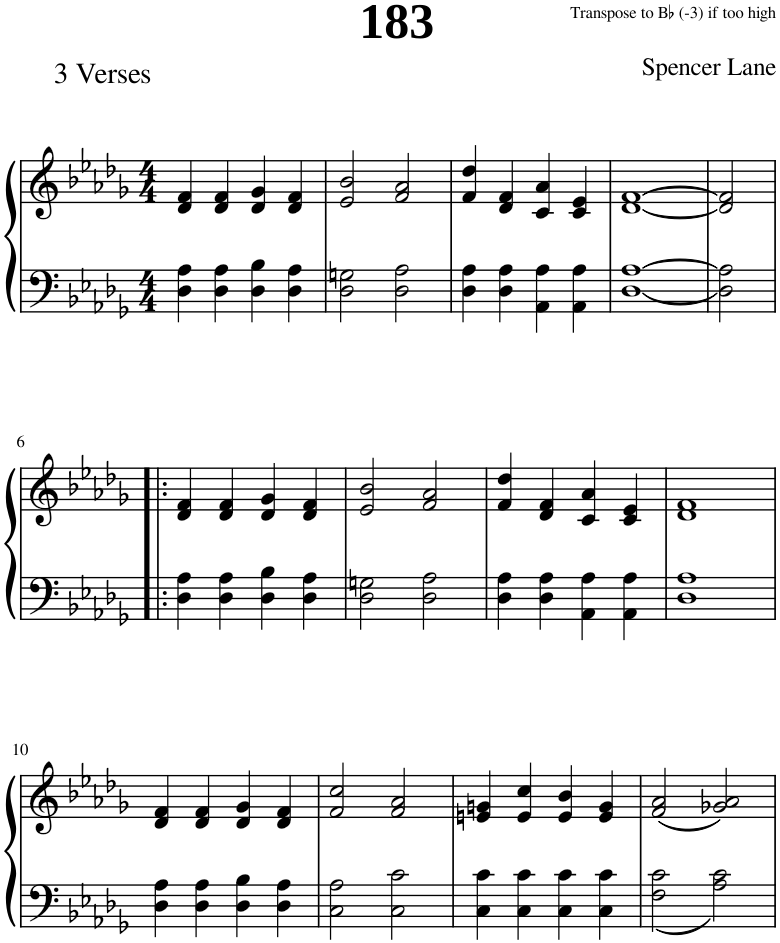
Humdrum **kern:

**kern	**kern
*part1	*part1
*staff2	*staff1
*I"Piano	*
*I'Pno.	*
*clefF4	*clefG2
*k[b-e-a-d-g-]	*k[b-e-a-d-g-]
*M4/4	*M4/4
=1	=1
4D-\ 4A-\	4d-/ 4f/
4D-\ 4A-\	4d-/ 4f/
4D-\ 4B-\	4d-/ 4g-/
4D-\ 4A-\	4d-/ 4f/
=2	=2
2D-\ 2Gn\	2e-/ 2b-/
2D-\ 2A-\	2f/ 2a-/
=3	=3
4D-\ 4A-\	4f/ 4dd-/
4D-\ 4A-\	4d-/ 4f/
4AA-\ 4A-\	4c/ 4a-/
4AA-\ 4A-\	4c/ 4e-/
=4	=4
[1D- [1A-	[1d- [1f
=5	=5
2D-\] 2A-\]	2d-/] 2f/]
!!LO:LB:g=z
=6!|:	=6!|:
4D-\ 4A-\	4d-/ 4f/
4D-\ 4A-\	4d-/ 4f/
4D-\ 4B-\	4d-/ 4g-/
4D-\ 4A-\	4d-/ 4f/
=7	=7
2D-\ 2Gn\	2e-/ 2b-/
2D-\ 2A-\	2f/ 2a-/
=8	=8
4D-\ 4A-\	4f/ 4dd-/
4D-\ 4A-\	4d-/ 4f/
4AA-\ 4A-\	4c/ 4a-/
4AA-\ 4A-\	4c/ 4e-/
=9	=9
1D- 1A-	1d- 1f
!!LO:LB:g=z
=10	=10
4D-\ 4A-\	4d-/ 4f/
4D-\ 4A-\	4d-/ 4f/
4D-\ 4B-\	4d-/ 4g-/
4D-\ 4A-\	4d-/ 4f/
=11	=11
2C\ 2A-\	2f/ 2cc/
2C\ 2c\	2f/ 2a-/
=12	=12
4C\ 4c\	4en/ 4gn/
4C\ 4c\	4e/ 4cc/
4C\ 4c\	4e/ 4b-/
4C\ 4c\	4e/ 4g/
=13	=13
2F\ 2c\	(2f/ 2a-/
2A-\ 2c\	2g-X/ 2a-/)
=	=
*-	*-
